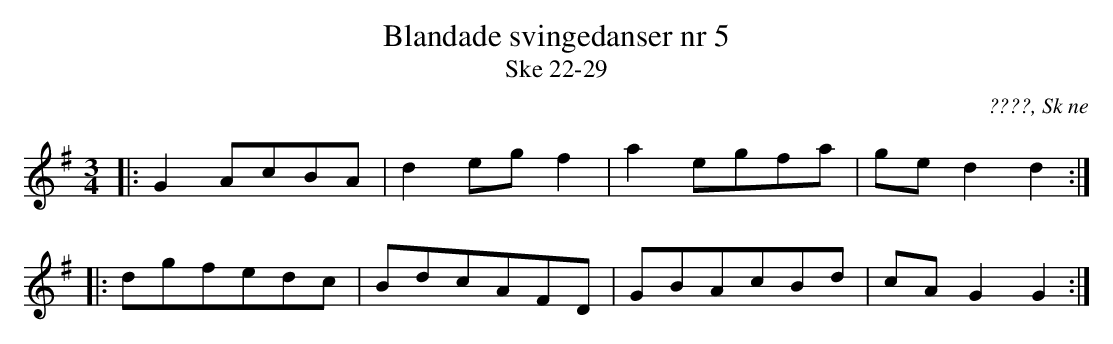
X:1
T:Blandade svingedanser nr 5
T:Ske 22-29
O:????, Sk ne
M:3/4
L:1/8
Q:108
K:G
|: G2 AcBA | d2 eg f2 | a2 egfa | ge d2 d2 :|
|: dgfedc | #Bd#cAFD | GBAcBd | cA G2 G2 :|
